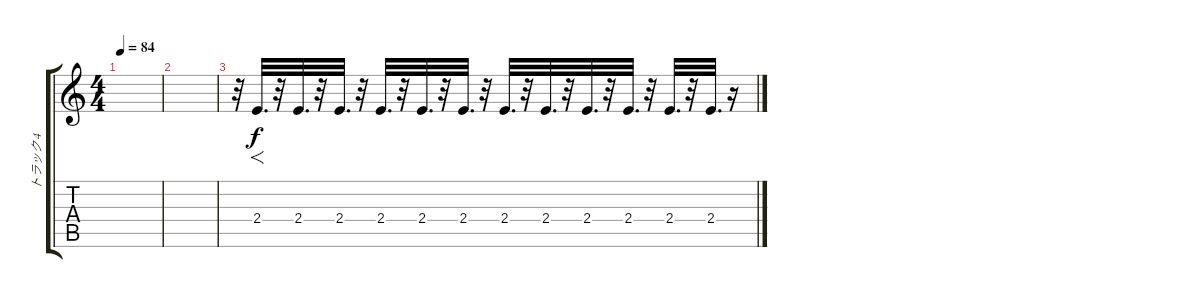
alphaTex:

\track ("トラック 4" "トラック 4") {instrument acousticguitarsteel}
\staff {score tabs}
\tuning (E4 B3 G3 D3 A2 E2) {hide}
\ts (4 4)
\tempo 84
\clef g2
\ks c
|
|
r.32 2.4.32{f d} r.32 2.4.32{d} r.32 2.4.32{d} r.32 2.4.32{d} r.32 2.4.32{d} r.32 2.4.32{d} r.32 2.4.32{d} r.32 2.4.32{d} r.32 2.4.32{d} r.32 2.4.32{d} r.32 2.4.32{d} r.32 2.4.32{d} r.16
